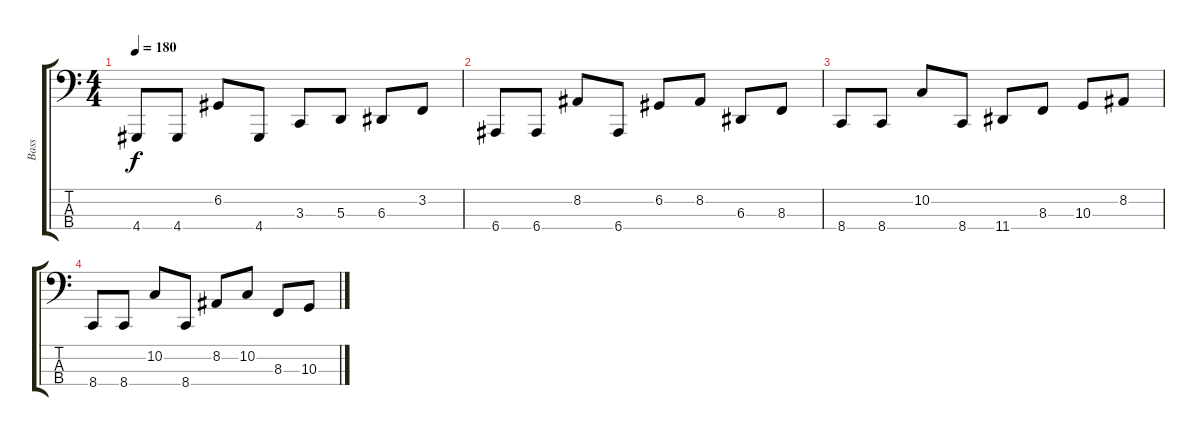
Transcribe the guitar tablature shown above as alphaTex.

\track ("Bass" "Bass") {instrument lead8bassandlead}
\staff {score tabs}
\tuning (G2 D2 A1 E1) {hide}
\ts (4 4)
\tempo 180
\clef f4
\ks c
4.4.8{dy f} 4.4.8 6.2.8 4.4.8 3.3.8 5.3.8 6.3.8 3.2.8 |
6.4.8 6.4.8 8.2.8 6.4.8 6.2.8 8.2.8 6.3.8 8.3.8 |
8.4.8 8.4.8 10.2.8 8.4.8 11.4.8 8.3.8 10.3.8 8.2.8 |
8.4.8 8.4.8 10.2.8 8.4.8 8.2.8 10.2.8 8.3.8 10.3.8
